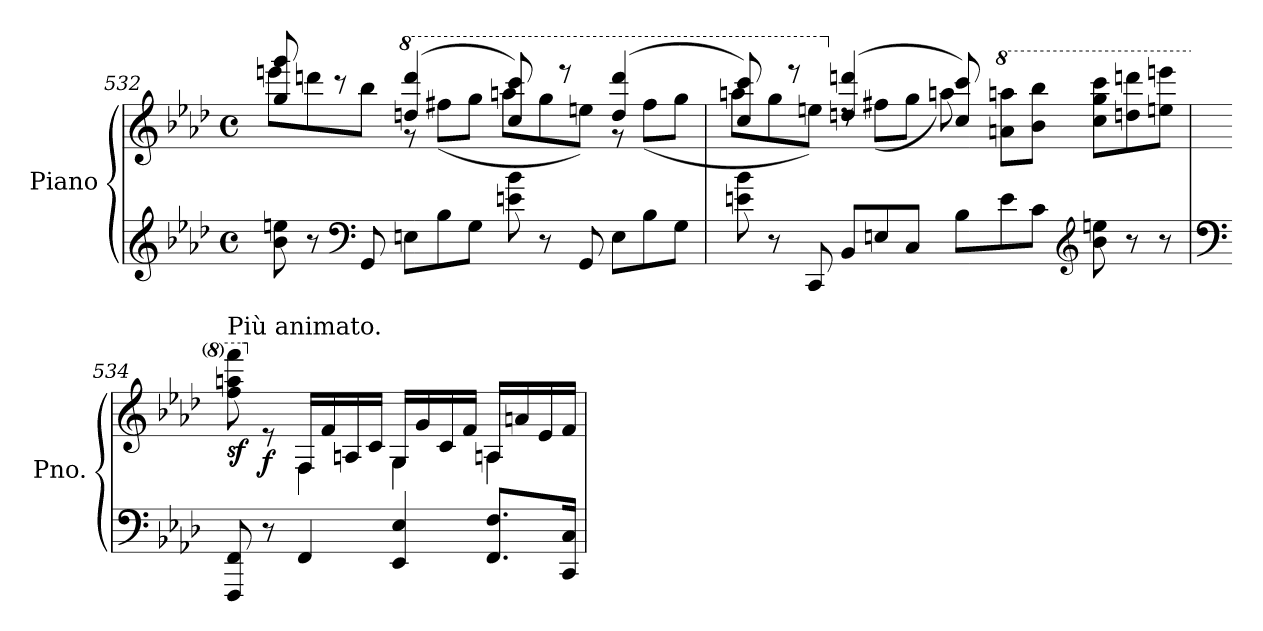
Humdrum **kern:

**kern	**kern	**dynam
*part1	*part1	*part1
*staff2	*staff1	*staff1/2
*I"Piano	*	*
*I'Pno.	*	*
!!LO:LB:g=z
*clefG2	*clefG2	*
*k[b-e-a-d-]	*k[b-e-a-d-]	*
*M4/4	*M4/4	*
*met(c)	*met(c)	*
=532	=532	=532
*	*^	*
*Xtuplet	*	*Xtuplet	*
12b-\ 12een\	8gg/ 8ggg/	12eeen\L	.
12r	.	12dddn\	.
.	8rccc	.	.
*clefF4	*	*	*
12GG/	.	12bb-\J	.
*	*8va	*	*
*	*MM116	*	*
12En\L	(4dddn/ 4dddd/	12r	.
12B-\	.	(12fff#X\L	.
12G\J	.	12ggg\J	.
12en\ 12b-\	8ccc/ 8cccc/)	12aaan\L	.
12r	.	12ggg\	.
.	8r	.	.
12GG/	.	12eeen\J)	.
*	*MM120	*	*
12E\L	(4ddd/ 4dddd/	12r	.
12B-\	.	(12fff#\L	.
12G\J	.	12ggg\J	.
=533	=533	=533	=533
12en\ 12b-\	8ccc/ 8cccc/)	12aaan\L	.
12r	.	12ggg\	.
.	8r	.	.
12CC/	.	12eeen\J)	.
*	*X8va	*	*
*	*MM124	*	*
12BB-/L	(4ddn/ 4dddn/	12rdd	.
12En/	.	(12ff#X\L	.
12C/J	.	12gg\J	.
12B-\L	12cc/ 12ccc/)	12aan\)	.
*	*8va	*	*
*	*MM128	*	*
12e\	12aan\ 12aaan\L	12ryy	.
12c\J	12bb-\ 12bbb-\J	12ryy	.
*clefG2	*	*	*
12b-\ 12een\	12ccc\ 12ggg\ 12cccc\L	4ryy	.
12r	12dddn\ 12ddddn\	.	.
12r	12eeen\ 12eeeen\J	.	.
=534	=534	=534	=534
*clefF4	*	*	*
*	*MM132	*	*
!	!LO:TX:a:t=Più animato.	!	!
!	!	!	!LO:DY:b
8FFF/ 8FF/	8fff\ 8aaan\ 8ffff\	4ryy	sf
*	*X8va	*	*
!	!	!	!LO:DY:b
8r	8re	.	f
4FF/	16F/LL	4F\	.
.	16f/	.	.
.	16An/	.	.
.	16c/JJ	.	.
4EE-/ 4E-/	16G/LL	4G\	.
.	16g/	.	.
.	16c/	.	.
.	16f/JJ	.	.
8.FF/ 8.F/L	16An/LL	4A\	.
.	16an/	.	.
.	16e-/	.	.
16CC/ 16C/Jk	16f/JJ	.	.
*	*v	*v	*
=	=	=
*-	*-	*-
